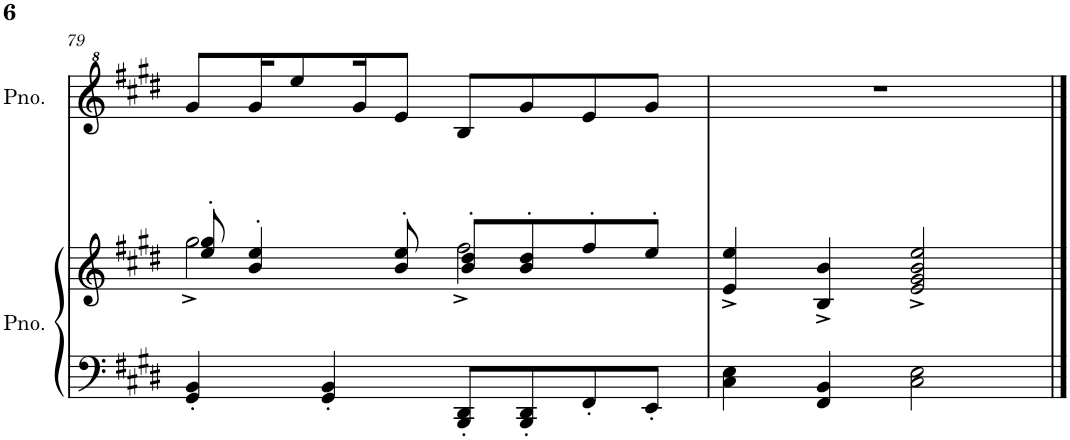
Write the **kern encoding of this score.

**kern	**kern	**kern
*part2	*part2	*part1
*staff3	*staff2	*staff1
*I"Piano	*	*I"鋼琴
*I'Pno.	*	*
!!LO:PB:g=z
*clefF4	*clefG2	*clefG^2
*k[f#c#g#d#]	*k[f#c#g#d#]	*k[f#c#g#d#]
*M4/4	*M4/4	*M4/4
=79	=79	=79
*	*^	*
4GG#/' 4BB/'	8ee/' 8gg#/'	2gg#^\	8gg#/L
.	4b/' 4ee/'	.	16gg#/K
.	.	.	8eee/
4GG#/' 4BB/'	.	.	.
.	.	.	16gg#/K
.	8b/' 8ee/'	.	8ee/J
8BBB/' 8DD#/'L	8b/' 8dd#/'L	2ff#^\	8b/L
8BBB/' 8DD#/'	8b/' 8dd#/'	.	8gg#/
8FF#'/	8ff#'/	.	8ee/
8EE'/J	8ee'/J	.	8gg#/J
*	*v	*v	*
=80	=80	=80
4C#\ 4E\	4e/^ 4ee/^	1r
4FF#/ 4BB/	4B/^ 4b/^	.
2C#\ 2E\	2e/^ 2g#/^ 2b/^ 2ee/^	.
==	==	==
*-	*-	*-
